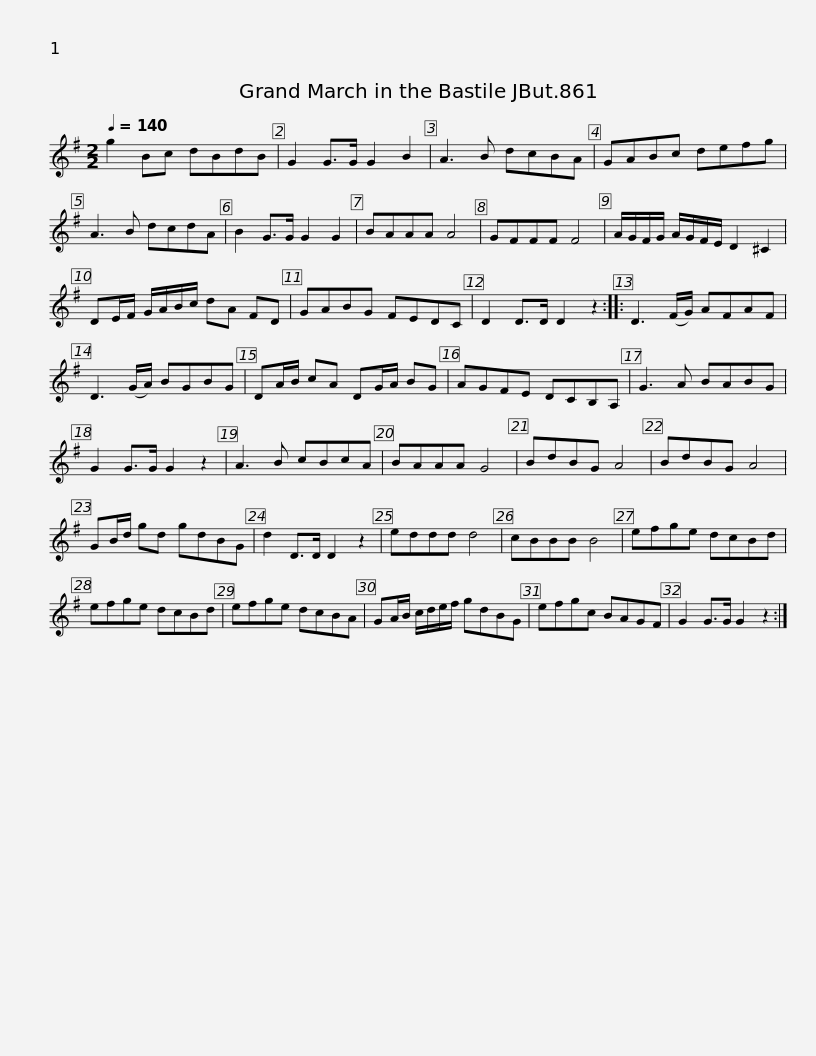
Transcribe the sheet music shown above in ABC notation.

X:1
L:1/8
Q:1/4=140
M:2/2
I:linebreak $
K:G
V:1 treble
V:1
 g2 Bc dBdB | G2 G>G G2 B2 | A3 B dcBA | GABc defg | A3 B dcdA | %5
 B2 G>G G2 G2 | BAAA A4 |$ GFFF F4 | A/G/F/G/ A/G/F/E/ D2 ^C2 | DE/F/ G/A/B/c/ dA FD | %10
 GABG FEDC | D2 D>D D2 z2 ::$ D3 (F/G/) AFAF | D3 (G/A/) BGBG | DA/B/ cA DG/A/ BG | %15
 AGFE DCB,A, | G3 A BABG |$ G2 G>G G2 z2 | A3 B cBcA | BAAA G4 | %20
 BdBG A4 | BdBG A4 | GB/d/ gd gdBG | d2 D>D D2 z2 |$ eddd d4 | %25
 cBBB B4 | efge dcBd | efge dcBd | efge dcBA | GA/B/ c/d/e/f/ gdBG |$ %30
 efgc BAGF | G2 G>G G2 z2 :| %32
